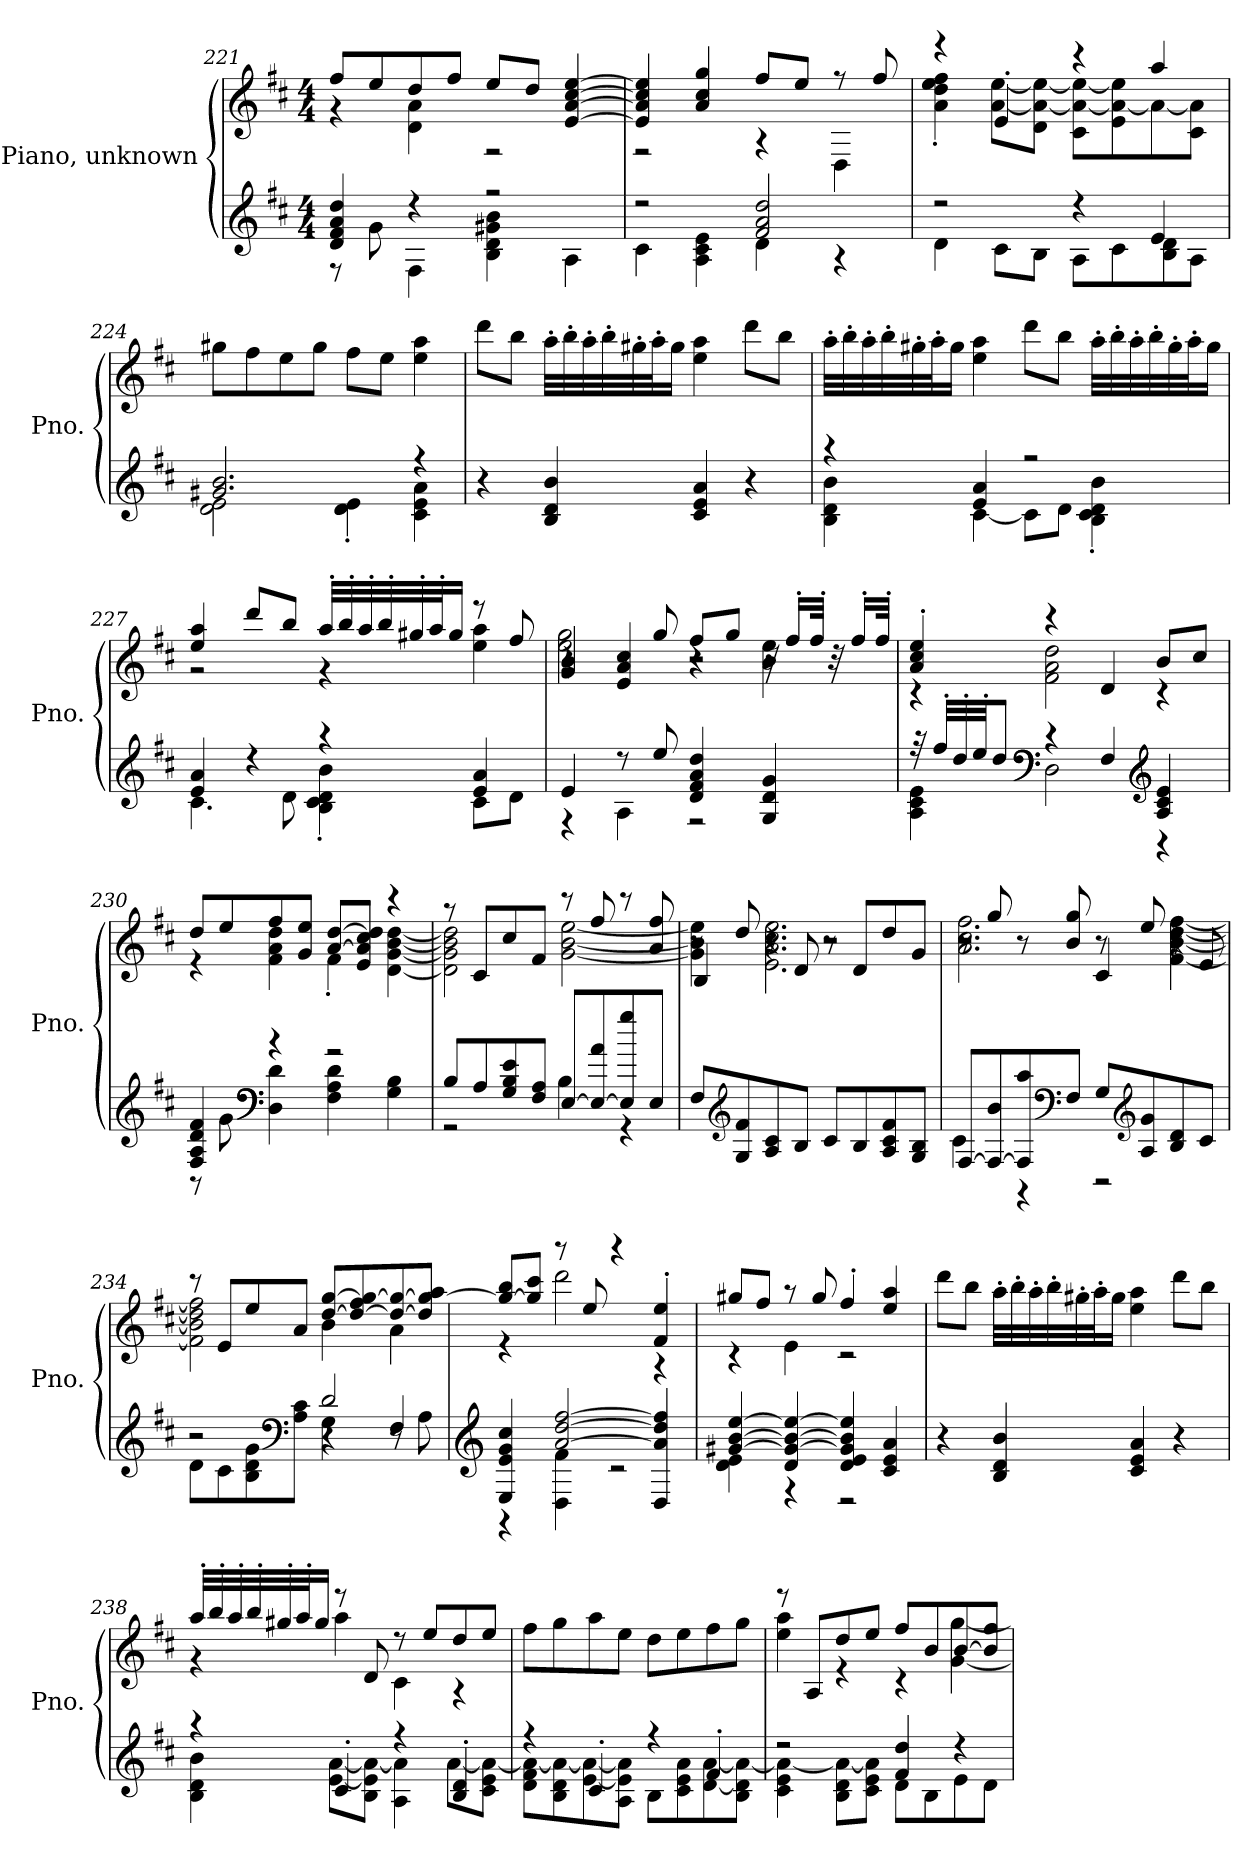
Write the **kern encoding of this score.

**kern	**kern
*part1	*part1
*staff2	*staff1
*I"Piano, unknown	*
*I'Pno.	*
*clefG2	*clefG2
*k[f#c#]	*k[f#c#]
*M4/4	*M4/4
=221	=221
*^	*^
4d/ 4f#/ 4a/ 4dd/	8r	8ff#/L	4r
.	8g\	8ee/	.
4r	4F#\	8dd/	4d\ 4a\
.	.	8ff#/J	.
2r	4B\ 4d\ 4g#X\ 4b\	8ee/L	2r
.	.	8dd/J	.
.	4A\	[4e/ [4a/ [4cc#/ [4ee/	.
!!LO:LB:g=z	!!
=222	=222	=222	=222
2r	4c#\	4e/] 4a/] 4cc#/] 4ee/]	2r
.	4A\ 4c#\ 4e\	4a/ 4cc#/ 4gg/	.
2f#/ 2a/ 2dd/	4d\	8ff#/L	4r
.	.	8ee/J	.
.	4r	8r	4D\
.	.	8ff#/	.
=223	=223	=223	=223
2r	4d\	4r	4a\' 4dd\' 4ee\' 4ff#\'
.	8c#\L	4e'/	[8a\ [8ee\L
.	8B\J	.	8d\ 8a\_ 8ee\_J
4r	8A\L	4r	8c#\ 8a\_ 8ee\_L
.	8c#\	.	8e\ 8a\_ 8ee\]
4e/	8B\ 8d\	4aa/	8a\_
.	8A\J	.	8c#\ 8a\]J
*	*	*v	*v
=224	=224	=224
2.g#X/ 2.b/	2d\ 2e\	8gg#X\L
.	.	8ff#\
.	.	8ee\
.	.	8gg#\J
.	4d\' 4e\'	8ff#\L
.	.	8ee\J
4r	4c#\ 4e\ 4a\	4ee\ 4aa\
*v	*v	*
=225	=225
4r	8ddd\L
.	8bb\J
4B/ 4d/ 4b/	32aa'\LLL
.	32bb'\
.	32aa'\
.	32bb'\
.	32gg#X'\
.	32aa'\J
.	16gg#\JJ
4c#/ 4e/ 4a/	4ee\ 4aa\
4r	8ddd\L
.	8bb\J
!!LO:LB:g=z
=226	=226
*^	*
4r	4B\ 4d\ 4b\	32aa'\LLL
.	.	32bb'\
.	.	32aa'\
.	.	32bb'\
.	.	32gg#X'\
.	.	32aa'\J
.	.	16gg#\JJ
4e/ 4a/	[4c#\	4ee\ 4aa\
2r	8c#\L]	8ddd\L
.	8d\J	8bb\J
.	4B\' 4c#\' 4d\' 4b\'	32aa'\LLL
.	.	32bb'\
.	.	32aa'\
.	.	32bb'\
.	.	32gg#'\
.	.	32aa'\J
.	.	16gg#\JJ
=227	=227	=227
*	*	*^
4e/ 4a/	4.c#\	4ee/ 4aa/	2r
4r	.	8ddd/L	.
.	8d\	8bb/J	.
4r	4B\' 4c#\' 4d\' 4b\'	32aa'/LLL	4r
.	.	32bb'/	.
.	.	32aa'/	.
.	.	32bb'/	.
.	.	32gg#X'/	.
.	.	32aa'/J	.
.	.	16gg#/JJ	.
4e/ 4a/	8c#\L	8r	4ee\ 4aa\
.	8d\J	8ff#/	.
!!LO:LB:g=z
=228	=228	=228	=228
*	*	*	*^
4e/	4r	4g/ 4b/	2ee\ 2gg\	4r
8r	4A\	8r	.	4e/ 4a/ 4cc#/
8ee/	.	8gg/	.	.
4d/ 4f#/ 4a/ 4dd/	2r	8ff#/L	4r	2r
.	.	8gg/J	.	.
4G/ 4d/ 4g/	.	32r	4b\ 4ee\	.
.	.	16ff#'/LL	.	.
.	.	32ff#'/JJk	.	.
.	.	32r	.	.
.	.	16ff#'/LL	.	.
.	.	32ff#'/JJk	.	.
*	*	*	*v	*v
=229	=229	=229	=229
32r	4A\ 4c#\ 4e\	4a/' 4cc#/' 4ee/'	4r
32ff#'/LLL	.	.	.
32dd'/	.	.	.
32ee'/JJ	.	.	.
8dd/J	.	.	.
*clefF4	*	*	*
4r	2D\	4r	2f#\ 2a\ 2dd\
4F#/	.	4d/	.
*clefG2	*	*	*
4A/ 4c#/ 4e/	4r	8b/L	4r
.	.	8cc#/J	.
=230	=230	=230	=230
4F#/ 4A/ 4d/ 4f#/	8r	8dd/L	4r
.	8g\	8ee/	.
*clefF4	*	*	*
4r	4D\ 4d\	8ff#/	4f#\ 4a\ 4dd\
.	.	8g/ 8ee/J	.
2r	4F#\ 4A\ 4d\	[8a/ [8dd/L	4f#'\
.	.	8e/ 8a/] 8cc#/ 8dd/]J	.
.	4G\ 4B\	4r	[4d\ [4g\ [4b\ [4dd\
!!LO:LB:g=z	!!
=231	=231	=231	=231
8B/L	2r	8r	2d\] 2g\] 2b\] 2dd\]
8A/	.	8c#/L	.
8G/ 8B/ 8e/	.	8cc#/	.
8F#/ 8A/J	.	8f#/J	.
[8E/L	4B\	8r	[2g\ [2b\ [2ee\
8E/_ 8a/	.	8ff#/	.
8E/] 8gg/	4r	8r	.
8E/J	.	8a/ 8ff#/	.
*v	*v	*	*
=232	=232	=232
*	*	*^
8F#/L	8r	4g\] 4b\] 4ee\]	4B/
*clefG2	*	*	*
8G/ 8f#/	8dd/	.	.
8A/ 8c#/	8r	2.e\ 2.a\ 2.cc#\ 2.ee\	4r
8B/J	8d/	.	.
8c#/L	8r	.	2r
8B/	8d/L	.	.
8A/ 8c#/ 8f#/	8dd/	.	.
8G/ 8B/J	8g/J	.	.
=233	=233	=233	=233
*^	*	*	*
[8F#/L	4c#\	8r	2.a\ 2.cc#\ 2.ff#\	2r
8F#/_ 8b/	.	8gg/	.	.
8F#/] 8aa/	4r	8r	.	.
*clefF4	*	*	*	*
8F#/J	.	8b/ 8gg/	.	.
8G/L	2r	8r	.	4c#/
*clefG2	*	*	*	*
8A/ 8g/	.	8ee/	.	.
8B/ 8d/	.	8r	[4f#\ [4b\ [4dd\ [4ff#\	4r
8c#/J	.	8e/	.	.
*	*	*	*v	*v
!!LO:LB:g=z
=234	=234	=234	=234
*	*^	*	*
2r	8d\L	2r	8r	2f#\] 2b\] 2dd\] 2ff#\]
.	8c#\	.	8e/L	.
.	8B\ 8d\ 8g\	.	8ee/	.
*clefF4	*	*	*	*
.	8A\ 8c#\J	.	8a/J	.
2d/	4G\	4r	[8dd/ [8gg/L	4b\
.	.	.	8dd/_ 8ff#/ 8gg/_	.
.	8r	4F#/	8dd/_ 8gg/_	4a\
.	8A\	.	8dd/] 8gg/_ 8aa/J	.
*v	*v	*v	*	*
=235	=235	=235
*clefG2	*	*
*^	*	*
4E/ 4e/ 4g/ 4cc#/	4r	8gg/_ 8bb/L	4r
.	.	8gg/] 8ccc#/J	.
[2a/ [2dd/ [2ff#/	4D\ 4f#\	8r	2ddd\
.	.	8ee/	.
.	2r	4r	.
4D/ 4a/] 4dd/] 4ff#/]	.	4f#/' 4ee/'	4r
=236	=236	=236	=236
[4g#X/ [4b/ [4ee/	4d\ 4e\	8gg#X/L	4r
.	.	8ff#/J	.
4d/ 4g#/_ 4b/_ 4ee/_	4r	8r	4e\
.	.	8gg#/	.
4d/ 4e/ 4g#/] 4b/] 4ee/]	2r	4ff#'/	2r
4c#/ 4e/ 4a/	.	4ee/ 4aa/	.
*v	*v	*	*
*	*v	*v
!!LO:PB:g=z
=237	=237
4r	8ddd\L
.	8bb\J
4B/ 4d/ 4b/	32aa'\LLL
.	32bb'\
.	32aa'\
.	32bb'\
.	32gg#X'\
.	32aa'\J
.	16gg#\JJ
4c#/ 4e/ 4a/	4ee\ 4aa\
4r	8ddd\L
.	8bb\J
=238	=238
*^	*^
4r	4B\ 4d\ 4b\	32aa'/LLL	4r
.	.	32bb'/	.
.	.	32aa'/	.
.	.	32bb'/	.
.	.	32gg#X'/	.
.	.	32aa'/J	.
.	.	16gg#/JJ	.
4c#'/	[8e\ [8a\L	8r	4aa\
.	8B\ 8e\] 8a\_J	8d/	.
4r	4A\ 4a\]	8r	4c#\
.	.	8ee/L	.
4B/' 4d/'	[8a\L	8dd/	4r
.	8c#\ 8e\ 8a\_J	8ee/J	.
*	*	*v	*v
!!LO:LB:g=z
=239	=239	=239
4r	8d\ 8f#\ 8a\_L	8ff#\L
.	8B\ 8d\ 8a\_	8gg\
4c#'/	[8e\ 8a\_	8aa\
.	8A\ 8e\] 8a\]J	8ee\J
4r	8B\L	8dd\L
.	8c#\ 8e\ 8a\	8ee\
4f#'/	[8d\ [8a\	8ff#\
.	8B\ 8d\] 8a\_J	8gg\J
=240	=240	=240
*	*	*^
2r	4c#\ 4e\ 4a\_	8r	4ee\ 4aa\
.	.	8A/L	.
.	8B\ 8d\ 8a\_L	8dd/	4r
.	8c#\ 8e\ 8a\]J	8ee/J	.
4f#/ 4dd/	8d\L	8ff#/L	4r
.	8B\	8b/	.
4r	8e\	[8b/	[4g\ [4gg\
.	8d\J	8b/] 8ff#/J	.
*v	*v	*	*
*	*v	*v
=	=
*-	*-
